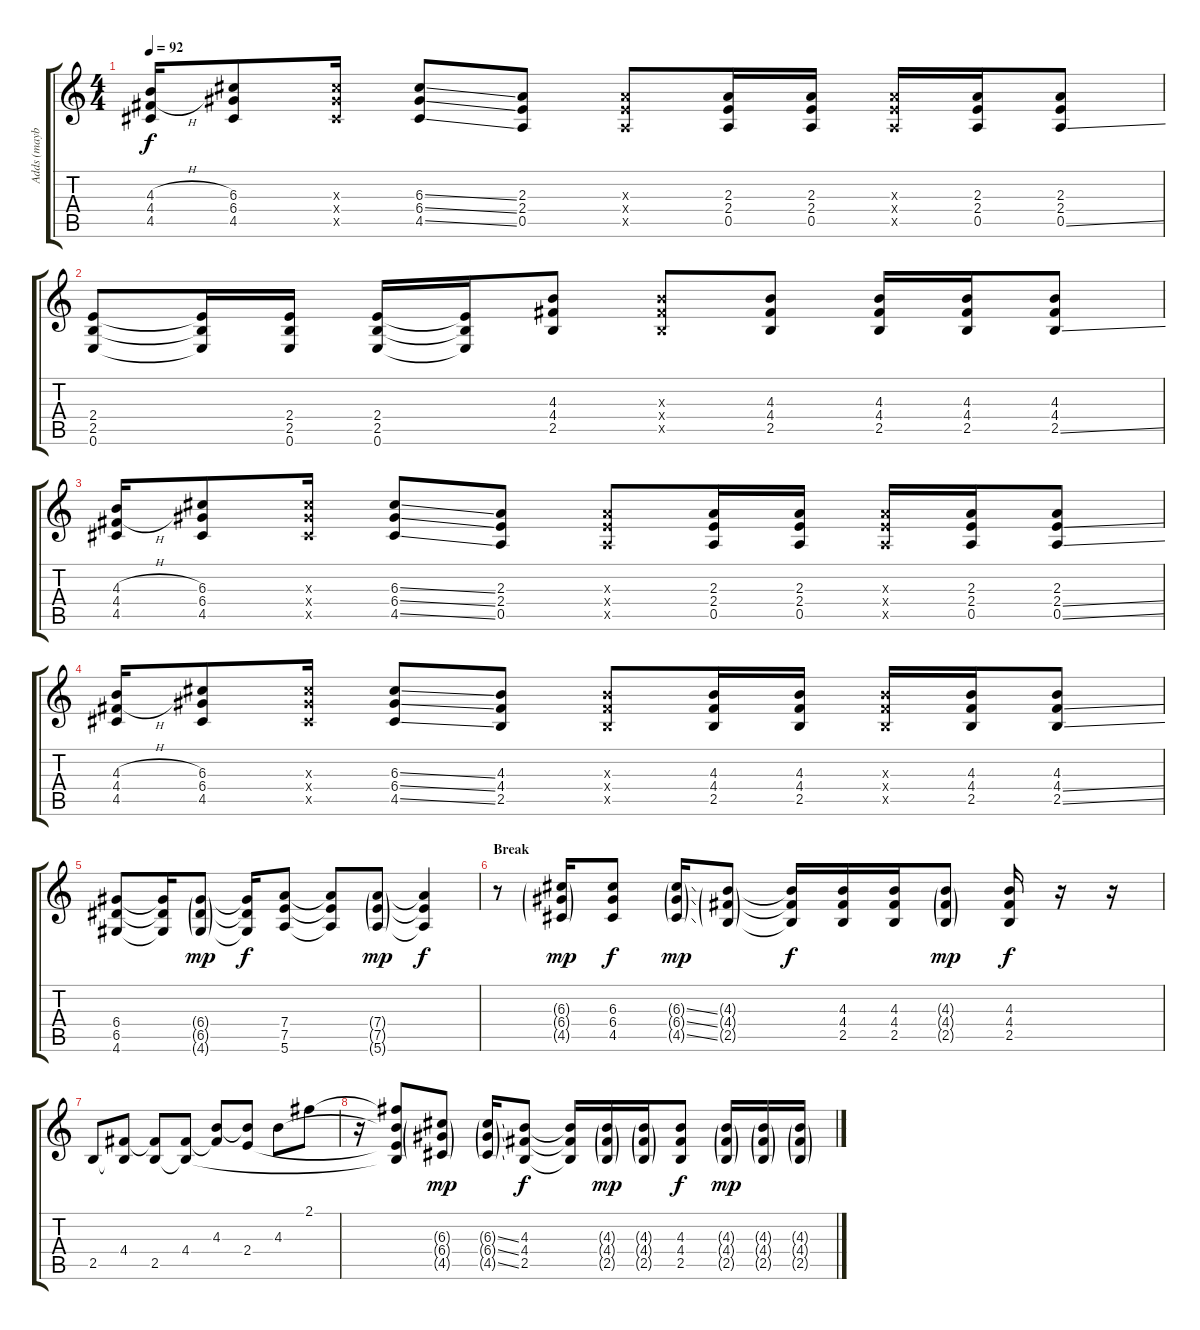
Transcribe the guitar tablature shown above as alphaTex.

\track ("Adds (maybe not perfect)" "Adds (mayb") {instrument electricguitarclean}
\staff {score tabs}
\tuning (E4 B3 G3 D3 A2 E2) {hide}
\ts (4 4)
\tempo 92
\clef g2
\ks c
(4.3{h} 4.4{h} 4.5).16{dy f} (6.3 6.4 4.5).8 (6.3{x} 6.4{x} 4.5{x}).16 (6.3{ss} 6.4{ss} 4.5{ss}).8 (2.3 2.4 0.5).8 (2.3{x} 2.4{x} 0.5{x}).8 (2.3 2.4 0.5).16 (2.3 2.4 0.5).16 (2.3{x} 2.4{x} 0.5{x}).16 (2.3 2.4 0.5).16 (2.3 2.4 0.5{ss}).8 |
(2.4 2.5 0.6).8 (2.4{t} 2.5{t} 0.6{t}).16 (2.4 2.5 0.6).16 (2.4 2.5 0.6).16 (2.4{t} 2.5{t} 0.6{t}).16 (4.3 4.4 2.5).8 (4.3{x} 4.4{x} 2.5{x}).8 (4.3 4.4 2.5).8 (4.3 4.4 2.5).16 (4.3 4.4 2.5).16 (4.3 4.4 2.5{ss}).8 |
(4.3{h} 4.4{h} 4.5).16 (6.3 6.4 4.5).8 (6.3{x} 6.4{x} 4.5{x}).16 (6.3{ss} 6.4{ss} 4.5{ss}).8 (2.3 2.4 0.5).8 (2.3{x} 2.4{x} 0.5{x}).8 (2.3 2.4 0.5).16 (2.3 2.4 0.5).16 (2.3{x} 2.4{x} 0.5{x}).16 (2.3 2.4 0.5).16 (2.3 2.4{ss} 0.5{ss}).8 |
(4.3{h} 4.4{h} 4.5).16 (6.3 6.4 4.5).8 (6.3{x} 6.4{x} 4.5{x}).16 (6.3{ss} 6.4{ss} 4.5{ss}).8 (4.3 4.4 2.5).8 (4.3{x} 4.4{x} 2.5{x}).8 (4.3 4.4 2.5).16 (4.3 4.4 2.5).16 (4.3{x} 4.4{x} 2.5{x}).16 (4.3 4.4 2.5).16 (4.3 4.4{ss} 2.5{ss}).8 |
(6.4 6.5 4.6).8 (6.4{t} 6.5{t} 4.6{t}).16 (6.4{g} 6.5{g} 4.6{g}).8{dy mp} (6.4{t} 6.5{t} 4.6{t}).16{dy f} (7.4 7.5 5.6).8 (7.4{t} 7.5{t} 5.6{t}).8 (7.4{g} 7.5{g} 5.6{g}).8{dy mp} (7.4{t} 7.5{t} 5.6{t}).4{dy f} |
\section ("" "Break")
r.8{instrument electricguitarclean} (6.3{g} 6.4{g} 4.5{g}).16{dy mp} (6.3 6.4 4.5).8{dy f} (6.3{ss g} 6.4{ss g} 4.5{ss g}).16{dy mp} (4.3{g} 4.4{g} 2.5{g}).8 (4.3{t} 4.4{t} 2.5{t}).16{dy f} (4.3 4.4 2.5).16 (4.3 4.4 2.5).16 (4.3{g} 4.4{g} 2.5{g}).8{dy mp} (4.3 4.4 2.5).16{dy f} r.16 r.16 |
2.5.8 (4.4 2.5{t}).8 (4.4{t} 2.5).8 (4.4 2.5{t}).8 (4.3 4.4{t}).8 (4.3{t} 2.4).8 4.3.8 2.1.8 |
r.16 (2.1{t} 4.3{t} 2.4{t} 2.5{t}).8 (6.3{g} 6.4{g} 4.5{g}).8{dy mp} (6.3{ss g} 6.4{ss g} 4.5{ss g}).16 (4.3 4.4 2.5).8{dy f} (4.3{t} 4.4{t} 2.5{t}).16 (4.3{g} 4.4{g} 2.5{g}).16{dy mp} (4.3{g} 4.4{g} 2.5{g}).16 (4.3 4.4 2.5).8{dy f} (4.3{g} 4.4{g} 2.5{g}).16{dy mp} (4.3{g} 4.4{g} 2.5{g}).16 (4.3{g} 4.4{g} 2.5{ss g}).16
